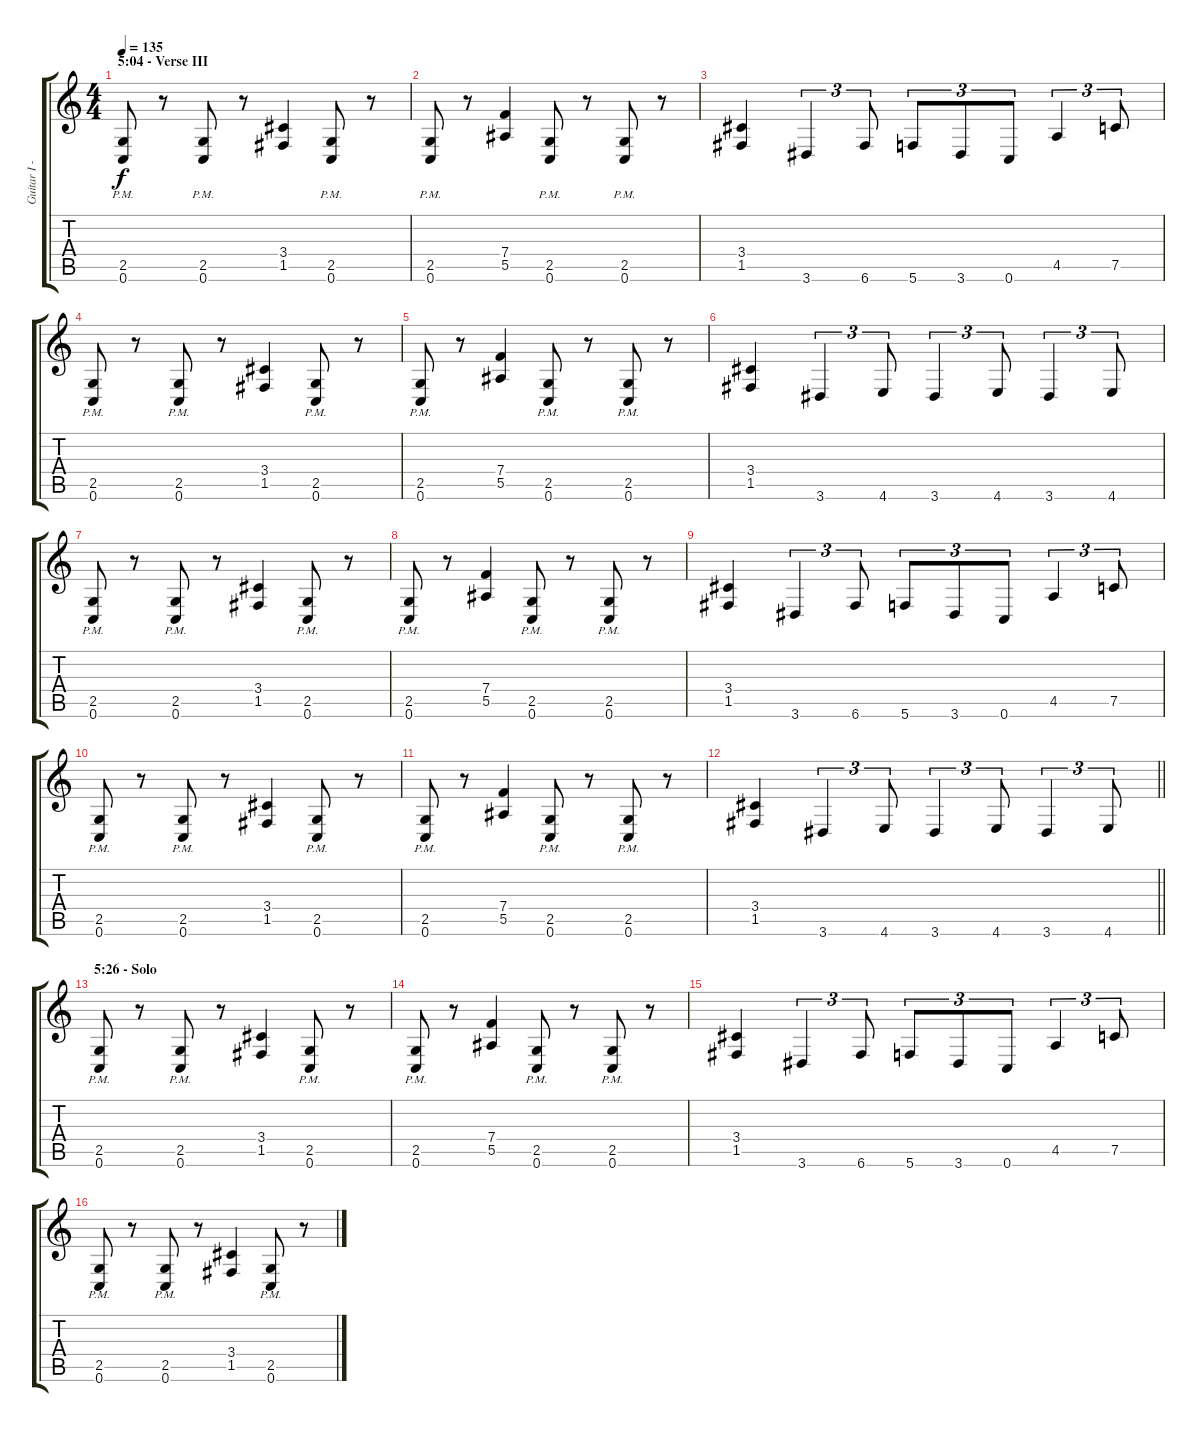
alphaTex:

\track ("Guitar I - Martin Shirenc" "Guitar I -") {instrument distortionguitar}
\staff {score tabs}
\tuning (C4 G3 Eb3 Bb2 F2 C2) {hide}
\ts (4 4)
\section ("" "5:04 - Verse III")
\tempo 135
\clef g2
\ks c
(2.5{pm} 0.6{pm}).8{dy f} r.8 (2.5{pm} 0.6{pm}).8 r.8 (3.4 1.5).4 (2.5{pm} 0.6{pm}).8 r.8 |
(2.5{pm} 0.6{pm}).8 r.8 (7.4 5.5).4 (2.5{pm} 0.6{pm}).8 r.8 (2.5{pm} 0.6{pm}).8 r.8 |
(3.4 1.5).4 3.6.4{tu (3 2)} 6.6.8{tu (3 2)} 5.6.8{tu (3 2)} 3.6.8{tu (3 2)} 0.6.8{tu (3 2)} 4.5.4{tu (3 2)} 7.5.8{tu (3 2)} |
(2.5{pm} 0.6{pm}).8 r.8 (2.5{pm} 0.6{pm}).8 r.8 (3.4 1.5).4 (2.5{pm} 0.6{pm}).8 r.8 |
(2.5{pm} 0.6{pm}).8 r.8 (7.4 5.5).4 (2.5{pm} 0.6{pm}).8 r.8 (2.5{pm} 0.6{pm}).8 r.8 |
(3.4 1.5).4 3.6.4{tu (3 2)} 4.6.8{tu (3 2)} 3.6.4{tu (3 2)} 4.6.8{tu (3 2)} 3.6.4{tu (3 2)} 4.6.8{tu (3 2)} |
(2.5{pm} 0.6{pm}).8 r.8 (2.5{pm} 0.6{pm}).8 r.8 (3.4 1.5).4 (2.5{pm} 0.6{pm}).8 r.8 |
(2.5{pm} 0.6{pm}).8 r.8 (7.4 5.5).4 (2.5{pm} 0.6{pm}).8 r.8 (2.5{pm} 0.6{pm}).8 r.8 |
(3.4 1.5).4 3.6.4{tu (3 2)} 6.6.8{tu (3 2)} 5.6.8{tu (3 2)} 3.6.8{tu (3 2)} 0.6.8{tu (3 2)} 4.5.4{tu (3 2)} 7.5.8{tu (3 2)} |
(2.5{pm} 0.6{pm}).8 r.8 (2.5{pm} 0.6{pm}).8 r.8 (3.4 1.5).4 (2.5{pm} 0.6{pm}).8 r.8 |
(2.5{pm} 0.6{pm}).8 r.8 (7.4 5.5).4 (2.5{pm} 0.6{pm}).8 r.8 (2.5{pm} 0.6{pm}).8 r.8 |
\barLineRight lightlight
(3.4 1.5).4 3.6.4{tu (3 2)} 4.6.8{tu (3 2)} 3.6.4{tu (3 2)} 4.6.8{tu (3 2)} 3.6.4{tu (3 2)} 4.6.8{tu (3 2)} |
\section ("" "5:26 - Solo")
(2.5{pm} 0.6{pm}).8 r.8 (2.5{pm} 0.6{pm}).8 r.8 (3.4 1.5).4 (2.5{pm} 0.6{pm}).8 r.8 |
(2.5{pm} 0.6{pm}).8 r.8 (7.4 5.5).4 (2.5{pm} 0.6{pm}).8 r.8 (2.5{pm} 0.6{pm}).8 r.8 |
(3.4 1.5).4 3.6.4{tu (3 2)} 6.6.8{tu (3 2)} 5.6.8{tu (3 2)} 3.6.8{tu (3 2)} 0.6.8{tu (3 2)} 4.5.4{tu (3 2)} 7.5.8{tu (3 2)} |
(2.5{pm} 0.6{pm}).8 r.8 (2.5{pm} 0.6{pm}).8 r.8 (3.4 1.5).4 (2.5{pm} 0.6{pm}).8 r.8
